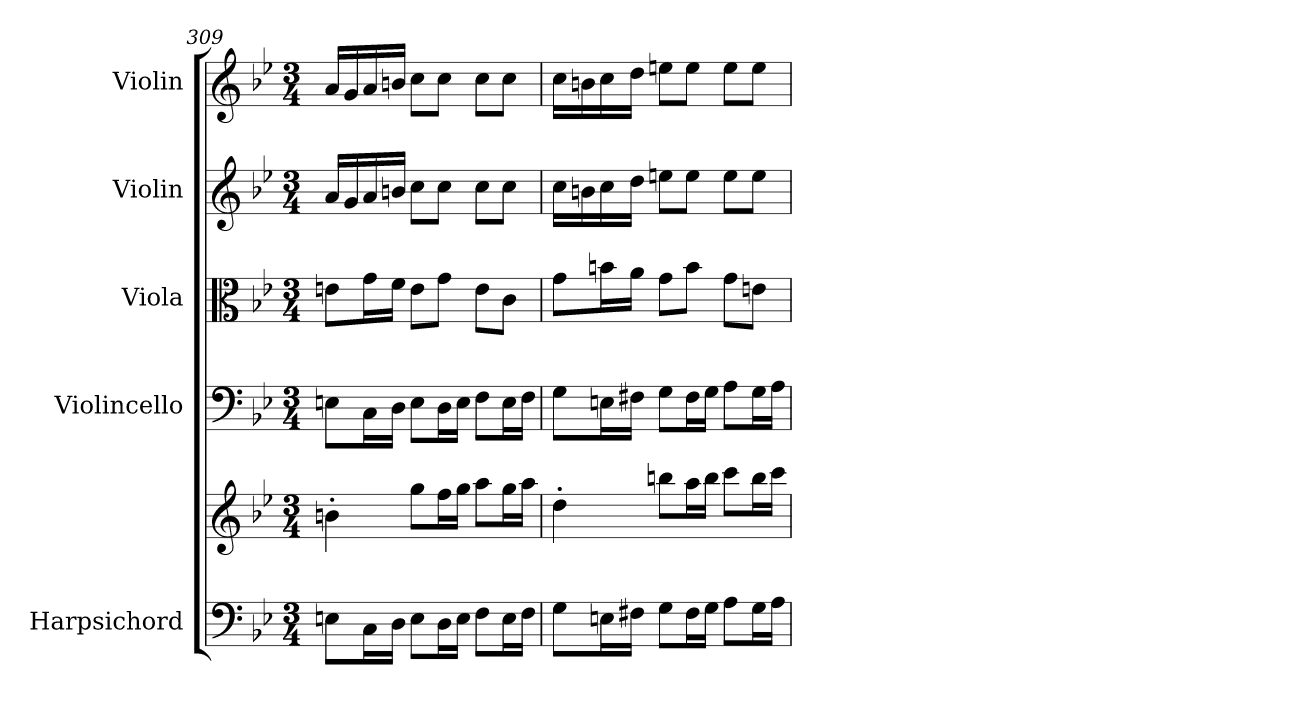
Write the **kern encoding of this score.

**kern	**kern	**kern	**kern	**kern	**kern
*part5	*part5	*part4	*part3	*part2	*part1
*staff6	*staff5	*staff4	*staff3	*staff2	*staff1
*I"Harpsichord	*	*I"Violincello	*I"Viola	*I"Violin	*I"Violin
*I'Hpschd	*	*I'Vc	*I'Vla	*I'Vln	*I'Vln
*clefF4	*clefG2	*clefF4	*clefC3	*clefG2	*clefG2
*k[b-e-]	*k[b-e-]	*k[b-e-]	*k[b-e-]	*k[b-e-]	*k[b-e-]
*M3/4	*M3/4	*M3/4	*M3/4	*M3/4	*M3/4
=309	=309	=309	=309	=309	=309
8En\L	4bn'\	8En\L	8en\L	16a/LL	16a/LL
.	.	.	.	16g/	16g/
16C\L	.	16C\L	16g\L	16a/	16a/
16D\JJ	.	16D\JJ	16f\JJ	16bn/JJ	16bn/JJ
8E\L	8gg\L	8E\L	8e\L	8cc\L	8cc\L
16D\L	16ff\L	16D\L	8g\J	8cc\J	8cc\J
16E\JJ	16gg\JJ	16E\JJ	.	.	.
8F\L	8aa\L	8F\L	8e\L	8cc\L	8cc\L
16E\L	16gg\L	16E\L	8c\J	8cc\J	8cc\J
16F\JJ	16aa\JJ	16F\JJ	.	.	.
=310	=310	=310	=310	=310	=310
8G\L	4dd'\	8G\L	8g\L	16cc\LL	16cc\LL
.	.	.	.	16bn\	16bn\
16En\L	.	16En\L	16bn\L	16cc\	16cc\
16F#X\JJ	.	16F#X\JJ	16a\JJ	16dd\JJ	16dd\JJ
8G\L	8bbn\L	8G\L	8g\L	8een\L	8een\L
16F#\L	16aa\L	16F#\L	8b\J	8ee\J	8ee\J
16G\JJ	16bb\JJ	16G\JJ	.	.	.
8A\L	8ccc\L	8A\L	8g\L	8ee\L	8ee\L
16G\L	16bb\L	16G\L	8en\J	8ee\J	8ee\J
16A\JJ	16ccc\JJ	16A\JJ	.	.	.
=	=	=	=	=	=
*-	*-	*-	*-	*-	*-
